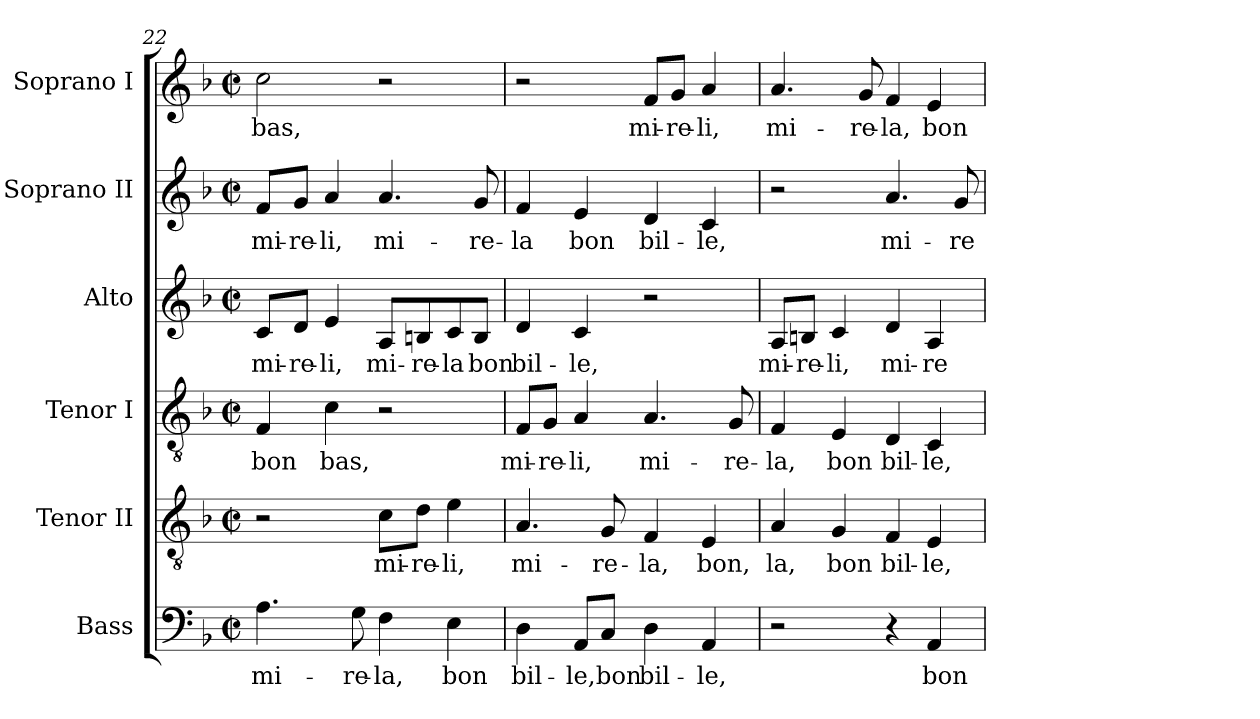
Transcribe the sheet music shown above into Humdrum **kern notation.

**kern	**text	**kern	**text	**kern	**text	**kern	**text	**kern	**text	**kern	**text
*part6	*part6	*part5	*part5	*part4	*part4	*part3	*part3	*part2	*part2	*part1	*part1
*staff6	*staff6	*staff5	*staff5	*staff4	*staff4	*staff3	*staff3	*staff2	*staff2	*staff1	*staff1
*I"Bass	*	*I"Tenor II	*	*I"Tenor I	*	*I"Alto	*	*I"Soprano II	*	*I"Soprano I	*
*I'B.	*	*I'T.	*	*I'T.	*	*I'A.	*	*I'S.	*	*I'S.	*
*clefF4	*	*clefGv2	*	*clefGv2	*	*clefG2	*	*clefG2	*	*clefG2	*
*	*	*ITrd7c12	*	*ITrd7c12	*	*	*	*	*	*	*
*k[b-]	*	*k[b-]	*	*k[b-]	*	*k[b-]	*	*k[b-]	*	*k[b-]	*
*d:	*	*d:	*	*d:	*	*d:	*	*d:	*	*d:	*
*M2/2	*	*M2/2	*	*M2/2	*	*M2/2	*	*M2/2	*	*M2/2	*
*met(c|)	*	*met(c|)	*	*met(c|)	*	*met(c|)	*	*met(c|)	*	*met(c|)	*
=22	=22	=22	=22	=22	=22	=22	=22	=22	=22	=22	=22
!	!LO:LY:b:color=#000000	!	!	!	!	!	!	!	!	!	!
!	!	!	!	!	!LO:LY:b:color=#000000	!	!	!	!	!	!
!	!	!	!	!	!	!	!LO:LY:b:color=#000000	!	!	!	!
!	!	!	!	!	!	!	!	!	!LO:LY:b:color=#000000	!	!
!	!	!	!	!	!	!	!	!	!	!	!LO:LY:b:color=#000000
4.Ai\	mi-	2r	.	4FFi/	bon	8ci/L	mi-	8fi/L	mi-	2cci\	bas,
!	!	!	!	!	!	!	!LO:LY:b:color=#000000	!	!	!	!
!	!	!	!	!	!	!	!	!	!LO:LY:b:color=#000000	!	!
.	.	.	.	.	.	8di/J	-re-	8gi/J	-re-	.	.
!	!	!	!	!	!LO:LY:b:color=#000000	!	!	!	!	!	!
!	!	!	!	!	!	!	!LO:LY:b:color=#000000	!	!	!	!
!	!	!	!	!	!	!	!	!	!LO:LY:b:color=#000000	!	!
.	.	.	.	4Ci\	bas,	4ei/	-li,	4ai/	-li,	.	.
!	!LO:LY:b:color=#000000	!	!	!	!	!	!	!	!	!	!
8Gi\	-re-	.	.	.	.	.	.	.	.	.	.
!	!LO:LY:b:color=#000000	!	!	!	!	!	!	!	!	!	!
!	!	!	!LO:LY:b:color=#000000	!	!	!	!	!	!	!	!
!	!	!	!	!	!	!	!LO:LY:b:color=#000000	!	!	!	!
!	!	!	!	!	!	!	!	!	!LO:LY:b:color=#000000	!	!
4Fi\	-la,	8Ci\L	mi-	2r	.	8Ai/L	mi-	4.ai/	mi-	2r	.
!	!	!	!LO:LY:b:color=#000000	!	!	!	!	!	!	!	!
!	!	!	!	!	!	!	!LO:LY:b:color=#000000	!	!	!	!
.	.	8Di\J	-re-	.	.	8Bni/	-re-	.	.	.	.
!	!LO:LY:b:color=#000000	!	!	!	!	!	!	!	!	!	!
!	!	!	!LO:LY:b:color=#000000	!	!	!	!	!	!	!	!
!	!	!	!	!	!	!	!LO:LY:b:color=#000000	!	!	!	!
4Ei\	bon	4Ei\	-li,	.	.	8ci/	-la	.	.	.	.
!	!	!	!	!	!	!	!LO:LY:b:color=#000000	!	!	!	!
!	!	!	!	!	!	!	!	!	!LO:LY:b:color=#000000	!	!
.	.	.	.	.	.	8Bi/J	bon	8gi/	-re-	.	.
=23	=23	=23	=23	=23	=23	=23	=23	=23	=23	=23	=23
!	!LO:LY:b:color=#000000	!	!	!	!	!	!	!	!	!	!
!	!	!	!LO:LY:b:color=#000000	!	!	!	!	!	!	!	!
!	!	!	!	!	!LO:LY:b:color=#000000	!	!	!	!	!	!
!	!	!	!	!	!	!	!LO:LY:b:color=#000000	!	!	!	!
!	!	!	!	!	!	!	!	!	!LO:LY:b:color=#000000	!	!
4Di\	bil-	4.AAi/	mi-	8FFi/L	mi-	4di/	bil-	4fi/	-la	2r	.
!	!	!	!	!	!LO:LY:b:color=#000000	!	!	!	!	!	!
.	.	.	.	8GGi/J	-re-	.	.	.	.	.	.
!	!LO:LY:b:color=#000000	!	!	!	!	!	!	!	!	!	!
!	!	!	!	!	!LO:LY:b:color=#000000	!	!	!	!	!	!
!	!	!	!	!	!	!	!LO:LY:b:color=#000000	!	!	!	!
!	!	!	!	!	!	!	!	!	!LO:LY:b:color=#000000	!	!
8AAi/L	-le,	.	.	4AAi/	-li,	4ci/	-le,	4ei/	bon	.	.
!	!LO:LY:b:color=#000000	!	!	!	!	!	!	!	!	!	!
!	!	!	!LO:LY:b:color=#000000	!	!	!	!	!	!	!	!
8Ci/J	bon	8GGi/	-re-	.	.	.	.	.	.	.	.
!	!LO:LY:b:color=#000000	!	!	!	!	!	!	!	!	!	!
!	!	!	!LO:LY:b:color=#000000	!	!	!	!	!	!	!	!
!	!	!	!	!	!LO:LY:b:color=#000000	!	!	!	!	!	!
!	!	!	!	!	!	!	!	!	!LO:LY:b:color=#000000	!	!
!	!	!	!	!	!	!	!	!	!	!	!LO:LY:b:color=#000000
4Di\	bil-	4FFi/	-la,	4.AAi/	mi-	2r	.	4di/	bil-	8fi/L	mi-
!	!	!	!	!	!	!	!	!	!	!	!LO:LY:b:color=#000000
.	.	.	.	.	.	.	.	.	.	8gi/J	-re-
!	!LO:LY:b:color=#000000	!	!	!	!	!	!	!	!	!	!
!	!	!	!LO:LY:b:color=#000000	!	!	!	!	!	!	!	!
!	!	!	!	!	!	!	!	!	!LO:LY:b:color=#000000	!	!
!	!	!	!	!	!	!	!	!	!	!	!LO:LY:b:color=#000000
4AAi/	-le,	4EEi/	bon,	.	.	.	.	4ci/	-le,	4ai/	-li,
!	!	!	!	!	!LO:LY:b:color=#000000	!	!	!	!	!	!
.	.	.	.	8GGi/	-re-	.	.	.	.	.	.
=24	=24	=24	=24	=24	=24	=24	=24	=24	=24	=24	=24
!	!	!	!LO:LY:b:color=#000000	!	!	!	!	!	!	!	!
!	!	!	!	!	!LO:LY:b:color=#000000	!	!	!	!	!	!
!	!	!	!	!	!	!	!LO:LY:b:color=#000000	!	!	!	!
!	!	!	!	!	!	!	!	!	!	!	!LO:LY:b:color=#000000
2r	.	4AAi/	la,	4FFi/	-la,	8Ai/L	mi-	2r	.	4.ai/	mi-
!	!	!	!	!	!	!	!LO:LY:b:color=#000000	!	!	!	!
.	.	.	.	.	.	8Bni/J	-re-	.	.	.	.
!	!	!	!LO:LY:b:color=#000000	!	!	!	!	!	!	!	!
!	!	!	!	!	!LO:LY:b:color=#000000	!	!	!	!	!	!
!	!	!	!	!	!	!	!LO:LY:b:color=#000000	!	!	!	!
.	.	4GGi/	bon	4EEi/	bon	4ci/	-li,	.	.	.	.
!	!	!	!	!	!	!	!	!	!	!	!LO:LY:b:color=#000000
.	.	.	.	.	.	.	.	.	.	8gi/	-re-
!	!	!	!LO:LY:b:color=#000000	!	!	!	!	!	!	!	!
!	!	!	!	!	!LO:LY:b:color=#000000	!	!	!	!	!	!
!	!	!	!	!	!	!	!LO:LY:b:color=#000000	!	!	!	!
!	!	!	!	!	!	!	!	!	!LO:LY:b:color=#000000	!	!
!	!	!	!	!	!	!	!	!	!	!	!LO:LY:b:color=#000000
4r	.	4FFi/	bil-	4DDi/	bil-	4di/	mi-	4.ai/	mi-	4fi/	-la,
!	!LO:LY:b:color=#000000	!	!	!	!	!	!	!	!	!	!
!	!	!	!LO:LY:b:color=#000000	!	!	!	!	!	!	!	!
!	!	!	!	!	!LO:LY:b:color=#000000	!	!	!	!	!	!
!	!	!	!	!	!	!	!LO:LY:b:color=#000000	!	!	!	!
!	!	!	!	!	!	!	!	!	!	!	!LO:LY:b:color=#000000
4AAi/	bon	4EEi/	-le,	4CCi/	-le,	4Ai/	-re-	.	.	4ei/	bon
!	!	!	!	!	!	!	!	!	!LO:LY:b:color=#000000	!	!
.	.	.	.	.	.	.	.	8gi/	-re-	.	.
=	=	=	=	=	=	=	=	=	=	=	=
*-	*-	*-	*-	*-	*-	*-	*-	*-	*-	*-	*-
